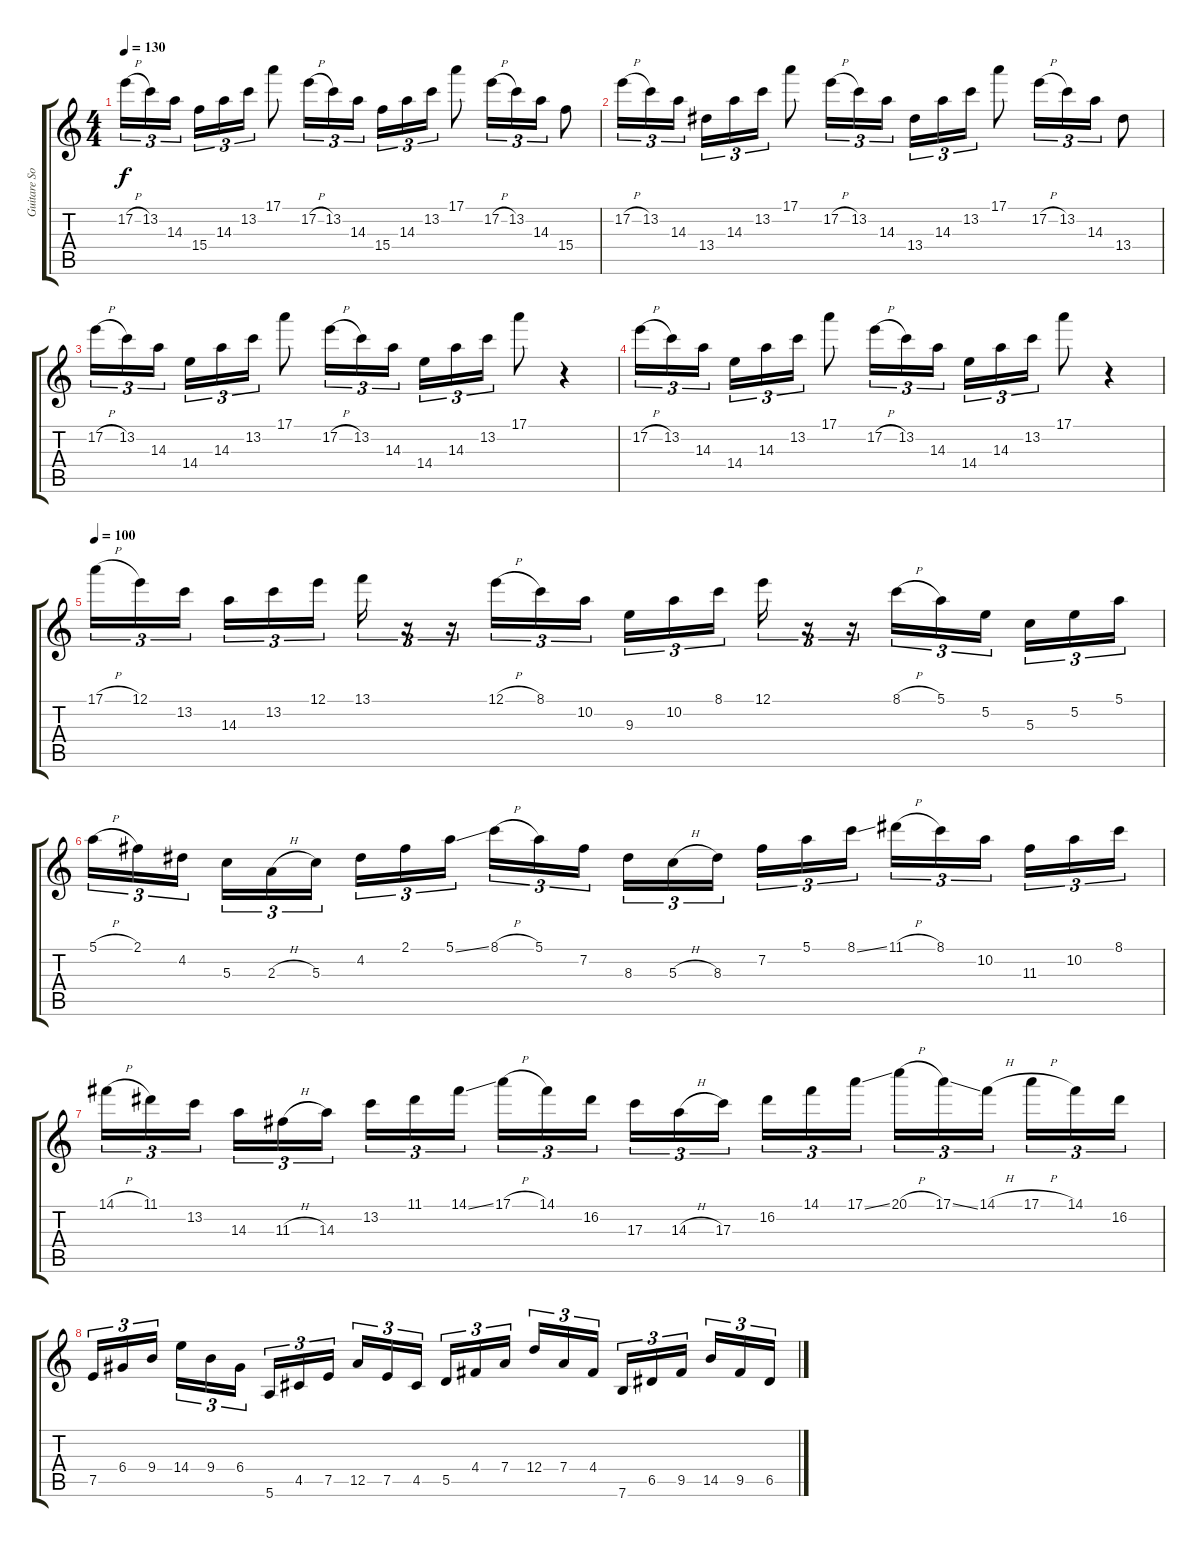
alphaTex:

\track ("Guitare Solo" "Guitare So") {instrument distortionguitar}
\staff {score tabs}
\tuning (E4 B3 G3 D3 A2 E2) {hide}
\ts (4 4)
\tempo 130
\clef g2
\ks c
17.2{h}.16{tu (3 2) dy f} 13.2.16{tu (3 2)} 14.3.16{tu (3 2)} 15.4.16{tu (3 2)} 14.3.16{tu (3 2)} 13.2.16{tu (3 2)} 17.1.8 17.2{h}.16{tu (3 2)} 13.2.16{tu (3 2)} 14.3.16{tu (3 2)} 15.4.16{tu (3 2)} 14.3.16{tu (3 2)} 13.2.16{tu (3 2)} 17.1.8 17.2{h}.16{tu (3 2)} 13.2.16{tu (3 2)} 14.3.16{tu (3 2)} 15.4.8 |
17.2{h}.16{tu (3 2)} 13.2.16{tu (3 2)} 14.3.16{tu (3 2)} 13.4.16{tu (3 2)} 14.3.16{tu (3 2)} 13.2.16{tu (3 2)} 17.1.8 17.2{h}.16{tu (3 2)} 13.2.16{tu (3 2)} 14.3.16{tu (3 2)} 13.4.16{tu (3 2)} 14.3.16{tu (3 2)} 13.2.16{tu (3 2)} 17.1.8 17.2{h}.16{tu (3 2)} 13.2.16{tu (3 2)} 14.3.16{tu (3 2)} 13.4.8 |
17.2{h}.16{tu (3 2)} 13.2.16{tu (3 2)} 14.3.16{tu (3 2)} 14.4.16{tu (3 2)} 14.3.16{tu (3 2)} 13.2.16{tu (3 2)} 17.1.8 17.2{h}.16{tu (3 2)} 13.2.16{tu (3 2)} 14.3.16{tu (3 2)} 14.4.16{tu (3 2)} 14.3.16{tu (3 2)} 13.2.16{tu (3 2)} 17.1.8 r.4 |
17.2{h}.16{tu (3 2)} 13.2.16{tu (3 2)} 14.3.16{tu (3 2)} 14.4.16{tu (3 2)} 14.3.16{tu (3 2)} 13.2.16{tu (3 2)} 17.1.8 17.2{h}.16{tu (3 2)} 13.2.16{tu (3 2)} 14.3.16{tu (3 2)} 14.4.16{tu (3 2)} 14.3.16{tu (3 2)} 13.2.16{tu (3 2)} 17.1.8 r.4 |
\tempo 100
17.1{h}.16{tu (3 2)} 12.1.16{tu (3 2)} 13.2.16{tu (3 2)} 14.3.16{tu (3 2)} 13.2.16{tu (3 2)} 12.1.16{tu (3 2)} 13.1.16{tu (3 2)} r.16{tu (3 2)} r.16{tu (3 2)} 12.1{h}.16{tu (3 2)} 8.1.16{tu (3 2)} 10.2.16{tu (3 2)} 9.3.16{tu (3 2)} 10.2.16{tu (3 2)} 8.1.16{tu (3 2)} 12.1.16{tu (3 2)} r.16{tu (3 2)} r.16{tu (3 2)} 8.1{h}.16{tu (3 2)} 5.1.16{tu (3 2)} 5.2.16{tu (3 2)} 5.3.16{tu (3 2)} 5.2.16{tu (3 2)} 5.1.16{tu (3 2)} |
5.1{h}.16{tu (3 2)} 2.1.16{tu (3 2)} 4.2.16{tu (3 2)} 5.3.16{tu (3 2)} 2.3{h}.16{tu (3 2)} 5.3.16{tu (3 2)} 4.2.16{tu (3 2)} 2.1.16{tu (3 2)} 5.1{ss}.16{tu (3 2)} 8.1{h}.16{tu (3 2)} 5.1.16{tu (3 2)} 7.2.16{tu (3 2)} 8.3.16{tu (3 2)} 5.3{h}.16{tu (3 2)} 8.3.16{tu (3 2)} 7.2.16{tu (3 2)} 5.1.16{tu (3 2)} 8.1{ss}.16{tu (3 2)} 11.1{h}.16{tu (3 2)} 8.1.16{tu (3 2)} 10.2.16{tu (3 2)} 11.3.16{tu (3 2)} 10.2.16{tu (3 2)} 8.1.16{tu (3 2)} |
14.1{h}.16{tu (3 2)} 11.1.16{tu (3 2)} 13.2.16{tu (3 2)} 14.3.16{tu (3 2)} 11.3{h}.16{tu (3 2)} 14.3.16{tu (3 2)} 13.2.16{tu (3 2)} 11.1.16{tu (3 2)} 14.1{ss}.16{tu (3 2)} 17.1{h}.16{tu (3 2)} 14.1.16{tu (3 2)} 16.2.16{tu (3 2)} 17.3.16{tu (3 2)} 14.3{h}.16{tu (3 2)} 17.3.16{tu (3 2)} 16.2.16{tu (3 2)} 14.1.16{tu (3 2)} 17.1{ss}.16{tu (3 2)} 20.1{h}.16{tu (3 2)} 17.1{ss}.16{tu (3 2)} 14.1{h}.16{tu (3 2)} 17.1{h}.16{tu (3 2)} 14.1.16{tu (3 2)} 16.2.16{tu (3 2)} |
7.5.16{tu (3 2)} 6.4.16{tu (3 2)} 9.4.16{tu (3 2)} 14.4.16{tu (3 2)} 9.4.16{tu (3 2)} 6.4.16{tu (3 2)} 5.6.16{tu (3 2)} 4.5.16{tu (3 2)} 7.5.16{tu (3 2)} 12.5.16{tu (3 2)} 7.5.16{tu (3 2)} 4.5.16{tu (3 2)} 5.5.16{tu (3 2)} 4.4.16{tu (3 2)} 7.4.16{tu (3 2)} 12.4.16{tu (3 2)} 7.4.16{tu (3 2)} 4.4.16{tu (3 2)} 7.6.16{tu (3 2)} 6.5.16{tu (3 2)} 9.5.16{tu (3 2)} 14.5.16{tu (3 2)} 9.5.16{tu (3 2)} 6.5.16{tu (3 2)}
